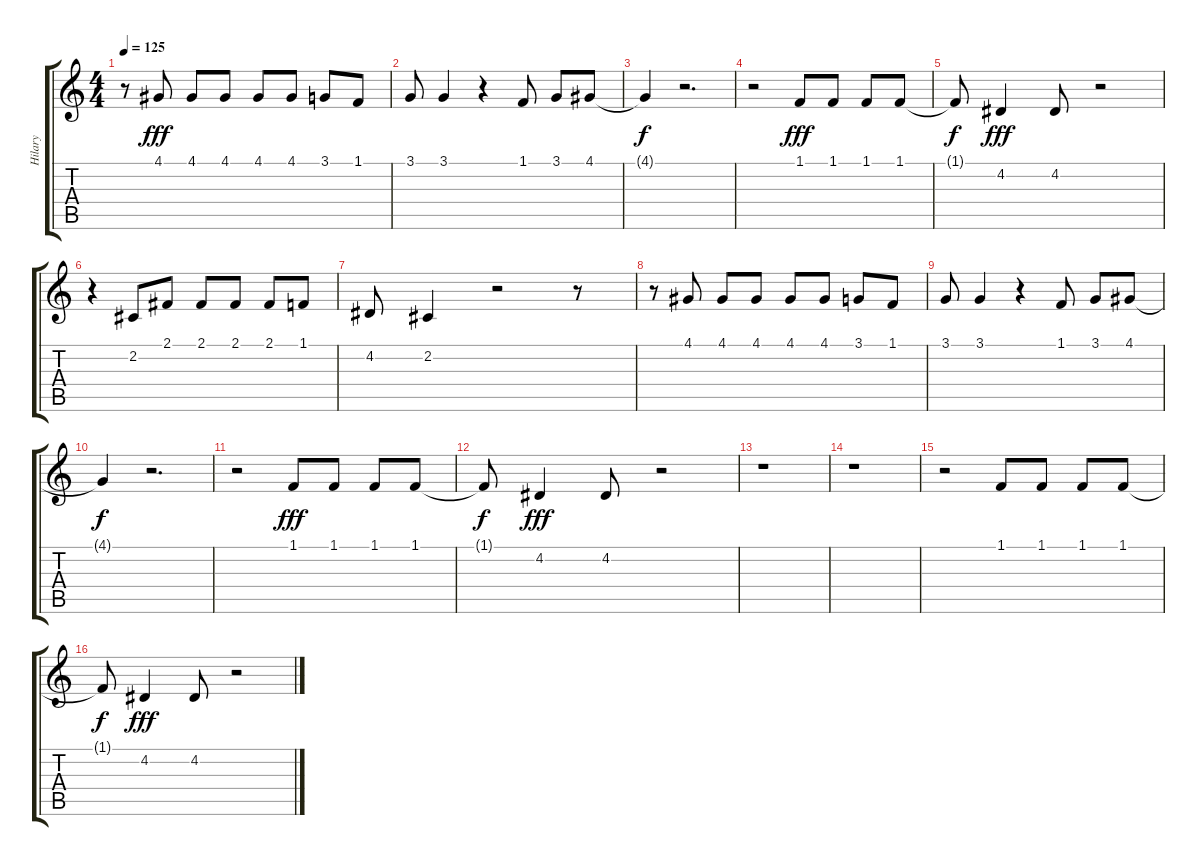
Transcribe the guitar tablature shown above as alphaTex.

\track ("Hilary" "Hilary") {instrument tenorsax}
\staff {score tabs}
\tuning (E4 B3 G3 D3 A2 E2) {hide}
\ts (4 4)
\tempo 125
\clef g2
\ks c
r.8{dy fff} 4.1.8 4.1.8 4.1.8 4.1.8 4.1.8 3.1.8 1.1.8 |
3.1.8 3.1.4 r.4 1.1.8 3.1.8 4.1.8 |
4.1{t}.4{dy f} r.2{d} |
r.2 1.1.8{dy fff} 1.1.8 1.1.8 1.1.8 |
1.1{t}.8{dy f} 4.2.4{dy fff} 4.2.8 r.2 |
r.4 2.2.8 2.1.8 2.1.8 2.1.8 2.1.8 1.1.8 |
4.2.8 2.2.4 r.2 r.8 |
r.8 4.1.8 4.1.8 4.1.8 4.1.8 4.1.8 3.1.8 1.1.8 |
3.1.8 3.1.4 r.4 1.1.8 3.1.8 4.1.8 |
4.1{t}.4{dy f} r.2{d} |
r.2 1.1.8{dy fff} 1.1.8 1.1.8 1.1.8 |
1.1{t}.8{dy f} 4.2.4{dy fff} 4.2.8 r.2 |
r.1 |
r.1 |
r.2 1.1.8 1.1.8 1.1.8 1.1.8 |
1.1{t}.8{dy f} 4.2.4{dy fff} 4.2.8 r.2
